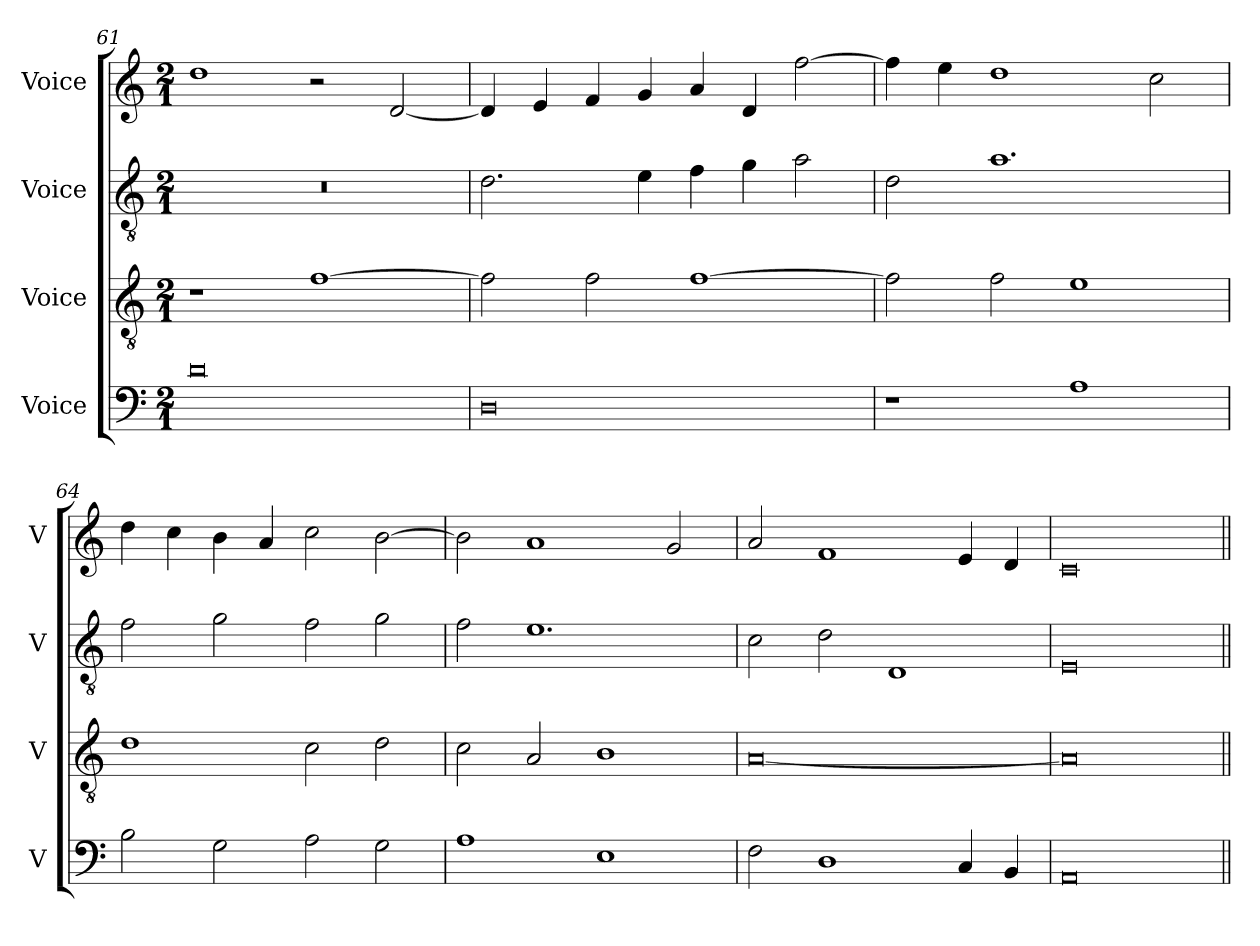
**kern	**kern	**kern	**kern
*part4	*part3	*part2	*part1
*staff4	*staff3	*staff2	*staff1
*I"Voice	*I"Voice	*I"Voice	*I"Voice
*I'V	*I'V	*I'V	*I'V
!!LO:LB:g=z
*clefF4	*clefGv2	*clefGv2	*clefG2
*k[]	*k[]	*k[]	*k[]
*M2/1	*M2/1	*M2/1	*M2/1
=61	=61	=61	=61
0d	1r	0r	1dd
.	[1f	.	2r
.	.	.	[2d/
=62	=62	=62	=62
0D	2f\]	2.d\	4d/]
.	.	.	4e/
.	2f\	.	4f/
.	.	4e\	4g/
.	[1f	4f\	4a/
.	.	4g\	4d/
.	.	2a\	[2ff\
=63	=63	=63	=63
1r	2f\]	2d\	4ff\]
.	.	.	4ee\
.	2f\	1.a	1dd
1A	1e	.	.
.	.	.	2cc\
!!LO:LB:g=z
=64	=64	=64	=64
2B\	1d	2f\	4dd\
.	.	.	4cc\
2G\	.	2g\	4b\
.	.	.	4a/
2A\	2c\	2f\	2cc\
2G\	2d\	2g\	[2b\
=65	=65	=65	=65
1A	2c\	2f\	2b\]
.	2A/	1.e	1a
1E	1B	.	.
.	.	.	2g/
=66	=66	=66	=66
2F\	[0A	2c\	2a/
1D	.	2d\	1f
.	.	1D	.
4C/	.	.	4e/
4BB/	.	.	4d/
=67	=67	=67	=67
0AA	0A]	0E	0c
=||	=||	=||	=||
*-	*-	*-	*-
